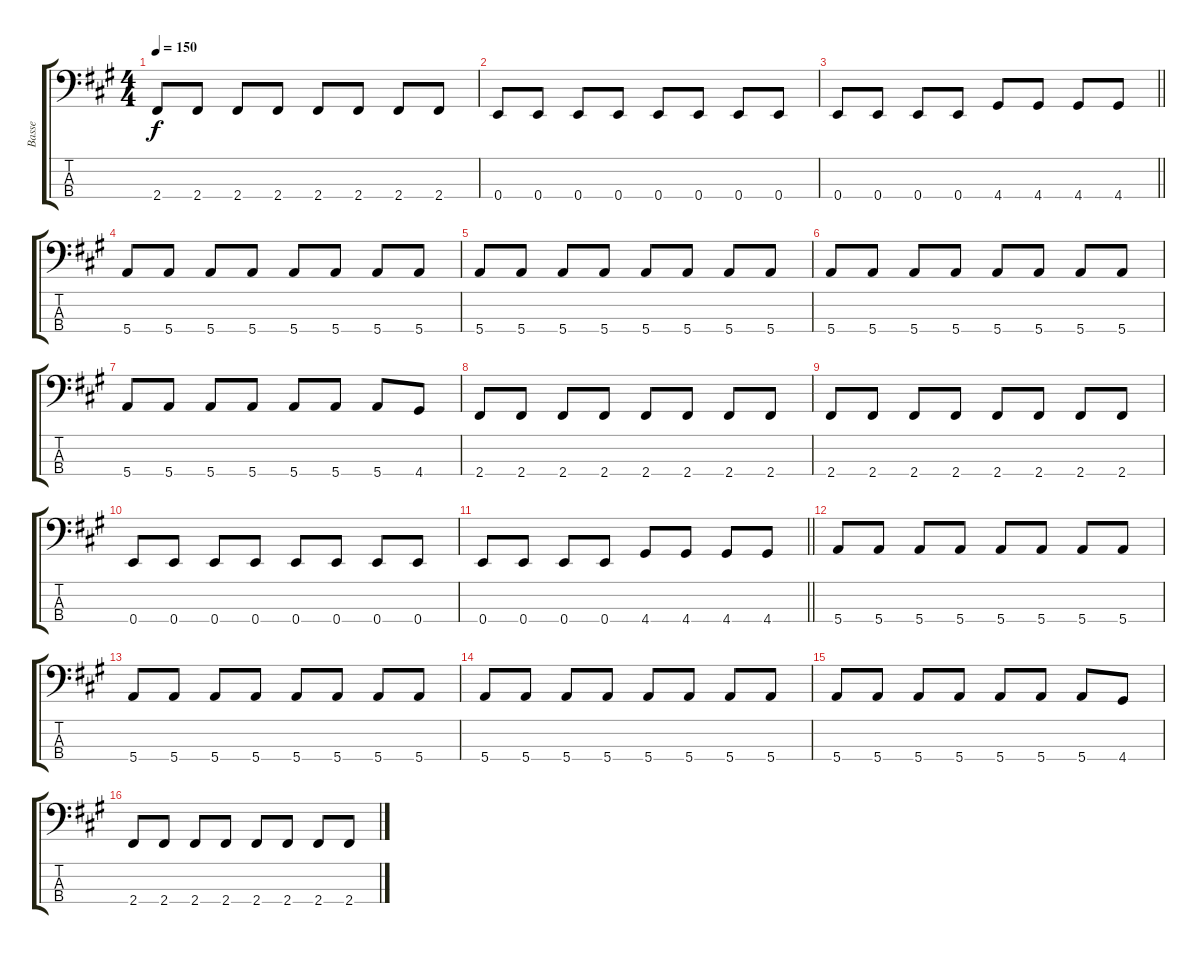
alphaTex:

\track ("Basse" "Basse") {instrument electricbassfinger}
\staff {score tabs}
\tuning (G2 D2 A1 E1) {hide}
\ts (4 4)
\tempo 150
\clef f4
\ks a
2.4.8{dy f} 2.4.8 2.4.8 2.4.8 2.4.8 2.4.8 2.4.8 2.4.8 |
0.4.8 0.4.8 0.4.8 0.4.8 0.4.8 0.4.8 0.4.8 0.4.8 |
\barLineRight lightlight
0.4.8 0.4.8 0.4.8 0.4.8 4.4.8 4.4.8 4.4.8 4.4.8 |
5.4.8 5.4.8 5.4.8 5.4.8 5.4.8 5.4.8 5.4.8 5.4.8 |
5.4.8 5.4.8 5.4.8 5.4.8 5.4.8 5.4.8 5.4.8 5.4.8 |
5.4.8 5.4.8 5.4.8 5.4.8 5.4.8 5.4.8 5.4.8 5.4.8 |
5.4.8 5.4.8 5.4.8 5.4.8 5.4.8 5.4.8 5.4.8 4.4.8 |
2.4.8 2.4.8 2.4.8 2.4.8 2.4.8 2.4.8 2.4.8 2.4.8 |
2.4.8 2.4.8 2.4.8 2.4.8 2.4.8 2.4.8 2.4.8 2.4.8 |
0.4.8 0.4.8 0.4.8 0.4.8 0.4.8 0.4.8 0.4.8 0.4.8 |
\barLineRight lightlight
0.4.8 0.4.8 0.4.8 0.4.8 4.4.8 4.4.8 4.4.8 4.4.8 |
5.4.8 5.4.8 5.4.8 5.4.8 5.4.8 5.4.8 5.4.8 5.4.8 |
5.4.8 5.4.8 5.4.8 5.4.8 5.4.8 5.4.8 5.4.8 5.4.8 |
5.4.8 5.4.8 5.4.8 5.4.8 5.4.8 5.4.8 5.4.8 5.4.8 |
5.4.8 5.4.8 5.4.8 5.4.8 5.4.8 5.4.8 5.4.8 4.4.8 |
2.4.8 2.4.8 2.4.8 2.4.8 2.4.8 2.4.8 2.4.8 2.4.8
